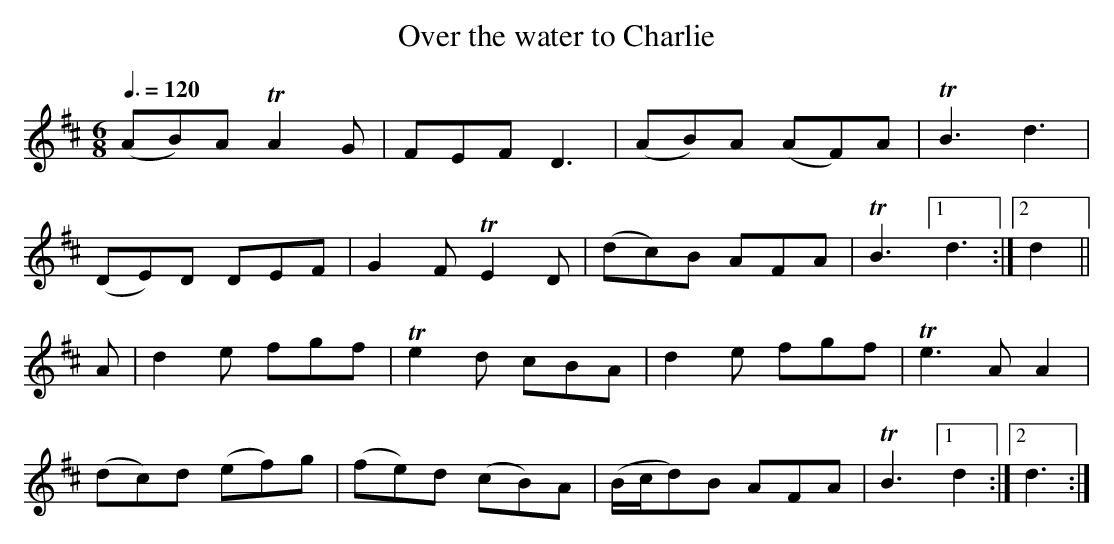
X:1
T:Over the water to Charlie
M:6/8
L:1/8
Q:3/8=120
K:D % Mixolydian in the MS
 (AB)A TA2G | FEF   D3  |(AB)A   (AF)A|TB3    d3 |
 (DE)D  DEF | G2F  TE2D |(dc)B    AFA |TB3 [1 d3:| [2 d2||
A|d2e   fgf |Te2d   cBA | d2e     fgf |Te3    AA2|
 (dc)d (ef)g|(fe)d (cB)A|(B/c/d)B AFA |TB3 [1 d2:| [2 d3:|
